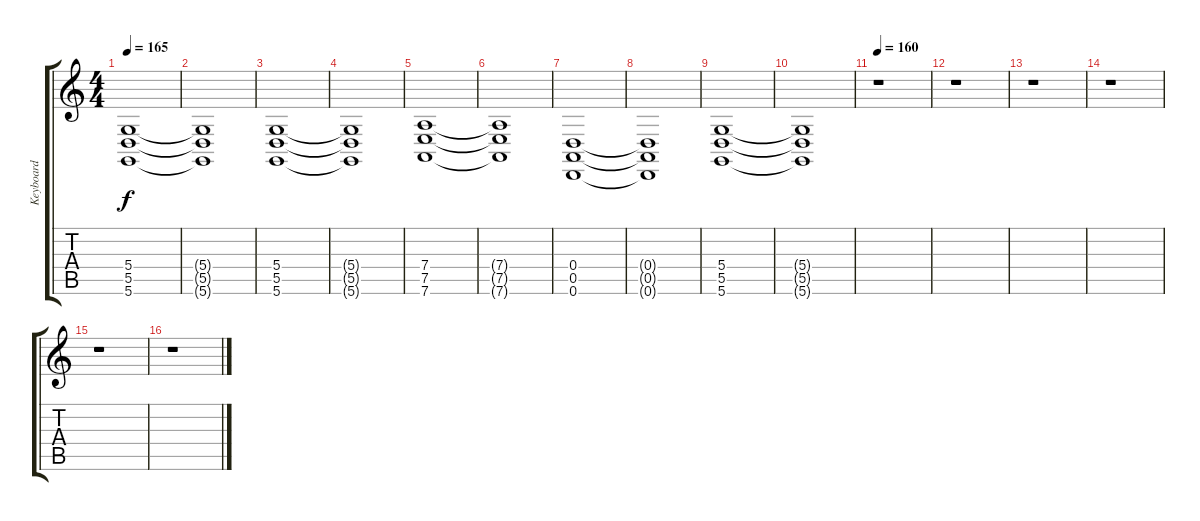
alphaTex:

\track ("Keyboard" "Keyboard") {instrument pad4choir}
\staff {score tabs}
\tuning (E4 B3 G3 D3 A2 D2) {hide}
\ts (4 4)
\tempo 165
\clef g2
\ks c
(5.4 5.5 5.6).1{dy f} |
(5.4{t} 5.5{t} 5.6{t}).1 |
(5.4 5.5 5.6).1 |
(5.4{t} 5.5{t} 5.6{t}).1 |
(7.4 7.5 7.6).1 |
(7.4{t} 7.5{t} 7.6{t}).1 |
(0.4 0.5 0.6).1 |
(0.4{t} 0.5{t} 0.6{t}).1 |
(5.4 5.5 5.6).1 |
(5.4{t} 5.5{t} 5.6{t}).1 |
\tempo 160
r.1 |
r.1 |
r.1 |
r.1 |
r.1 |
r.1
